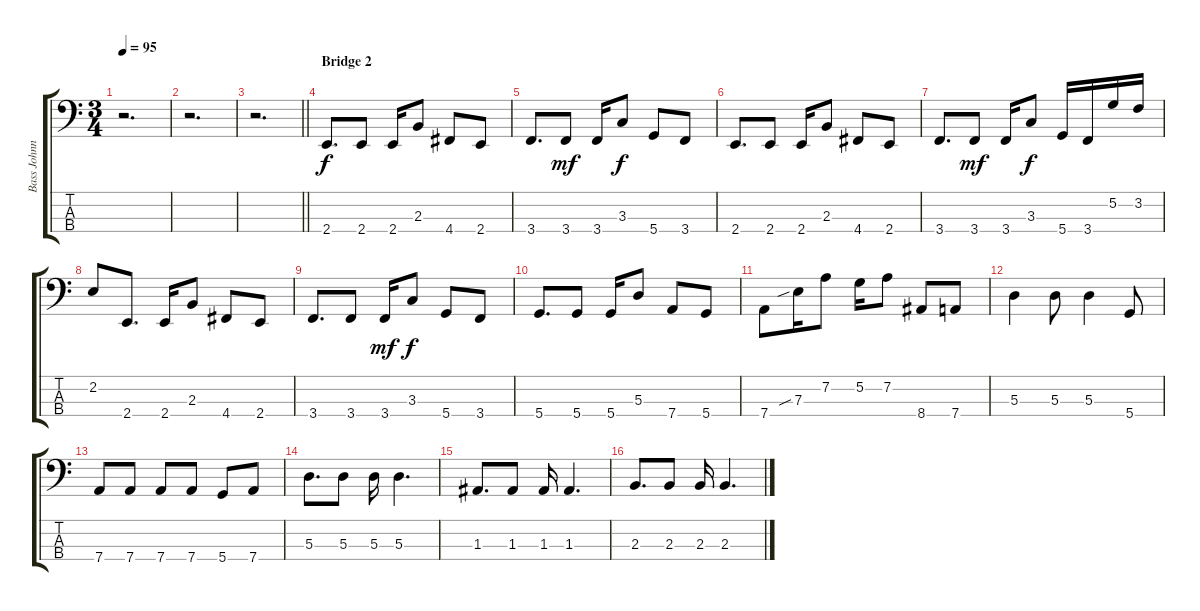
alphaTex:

\track ("Bass Johnny" "Bass Johnn") {instrument electricbassfinger}
\staff {score tabs}
\tuning (G2 D2 A1 D1) {hide}
\ts (3 4)
\tempo 95
\clef f4
\ks c
r.2{d dy f} |
r.2{d} |
\barLineRight lightlight
r.2{d} |
\section ("" "Bridge 2")
2.4.8{d} 2.4.8 2.4.16 2.3.8 4.4.8 2.4.8 |
3.4.8{d} 3.4.8{dy mf} 3.4.16 3.3.8{dy f} 5.4.8 3.4.8 |
2.4.8{d} 2.4.8 2.4.16 2.3.8 4.4.8 2.4.8 |
3.4.8{d} 3.4.8{dy mf} 3.4.16 3.3.8{dy f} 5.4.16 3.4.16 5.2.16 3.2.16 |
2.2.8 2.4.8{d} 2.4.16 2.3.8 4.4.8 2.4.8 |
3.4.8{d} 3.4.8 3.4.16{dy mf} 3.3.8{dy f} 5.4.8 3.4.8 |
5.4.8{d} 5.4.8 5.4.16 5.3.8 7.4.8 5.4.8 |
7.4.8 7.3{sib}.16 7.2.8 5.2.16 7.2.8 8.4.8 7.4.8 |
5.3.4 5.3.8 5.3.4 5.4.8 |
7.4.8 7.4.8 7.4.8 7.4.8 5.4.8 7.4.8 |
5.3.8{d} 5.3.8 5.3.16 5.3.4{d} |
1.3.8{d} 1.3.8 1.3.16 1.3.4{d} |
2.3.8{d} 2.3.8 2.3.16 2.3.4{d}
